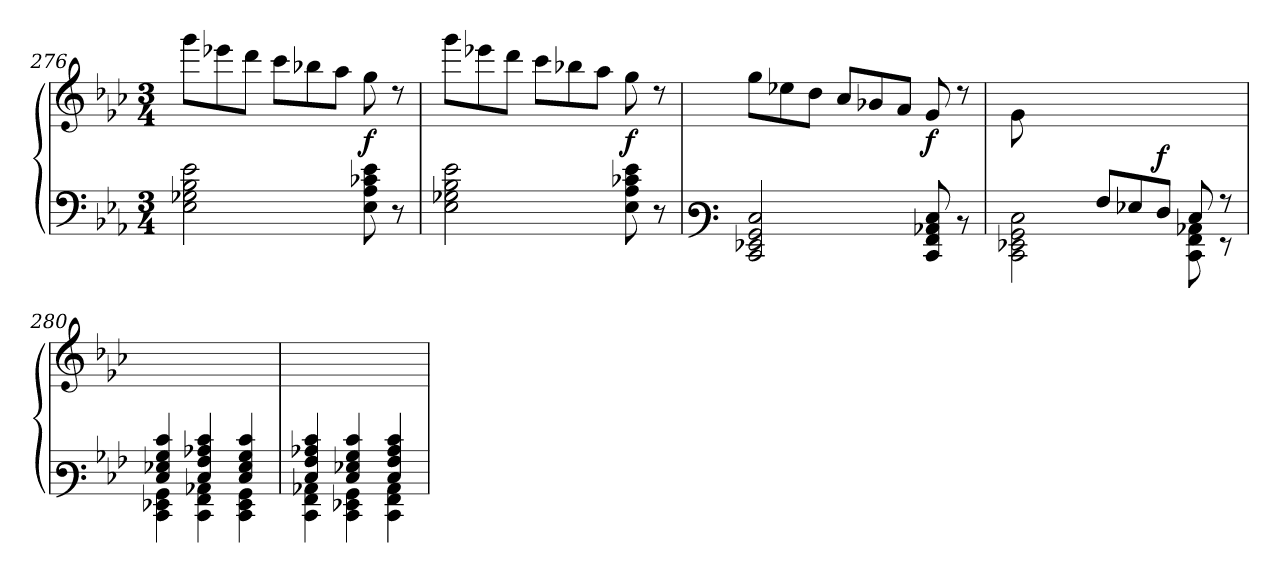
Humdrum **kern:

**kern	**kern	**dynam
*part1	*part1	*part1
*staff2	*staff1	*staff1/2
*clefF4	*clefG3	*
*k[b-e-a-]	*k[b-e-a-]	*
*M3/4	*M3/4	*
=276	=276	=276
2E-\ 2G-X\ 2B-\ 2e-\	8eee-\L	.
.	8ccc-X\	.
.	8bb-\J	.
.	8aa-\L	.
4ryy	8gg-X\	.
.	8ff\J	.
!	!	!LO:DY:b
8E-\ 8A-\ 8c-X\ 8e-\	8ee-\	f
8r	8rb	.
=277	=277	=277
2E-\ 2G-X\ 2B-\ 2e-\	8eee-\L	.
.	8ccc-X\	.
.	8bb-\J	.
.	8aa-\L	.
4ryy	8gg-X\	.
.	8ff\J	.
!	!	!LO:DY:b
8E-\ 8A-\ 8c-X\ 8e-\	8ee-\	f
8r	8rb	.
!!LO:LB:g=z
=278	=278	=278
*clefF3	*	*
2EE-/ 2GG-X/ 2BB-/ 2E-/	8ee-\L	.
.	8cc-X\	.
.	8b-\J	.
.	8a-/L	.
4ryy	8g-X/	.
.	8f/J	.
!	!	!LO:DY:b
8EE-/ 8AA-/ 8C-X/ 8E-/	8e-/	f
8rD	8rb	.
=279	=279	=279
*^	*	*
8ryy	2EE-\ 2GG-X\ 2BB-\ 2E-\	8e-\L	.
8c-X/	.	2..ryy	.
8B-/J	.	.	.
8A-/L	.	.	.
8G-X/	4ryy	.	.
!	!	!	!LO:DY:a=2
8F/J	.	.	f
8E-/	8EE-\ 8AA-\ 8C-X\	.	.
8rA	8rGG	.	.
=280	=280	=280	=280
4E-/ 4G-X/ 4B-/ 4e-/	4EE-\ 4GG-X\ 4BB-\	2.ryy	.
4E-/ 4A-/ 4c-X/ 4e-/	4EE-\ 4AA-\ 4C-X\	.	.
4E-/ 4G-/ 4B-/ 4e-/	4EE-\ 4GG-\ 4BB-\	.	.
=281	=281	=281	=281
4E-/ 4A-/ 4c-X/ 4e-/	4EE-\ 4AA-\ 4C-X\	2.ryy	.
4E-/ 4G-X/ 4B-/ 4e-/	4EE-\ 4GG-X\ 4BB-\	.	.
4E-/ 4A-/ 4c-/ 4e-/	4EE-\ 4AA-\ 4C-\	.	.
*v	*v	*	*
=	=	=
*-	*-	*-
